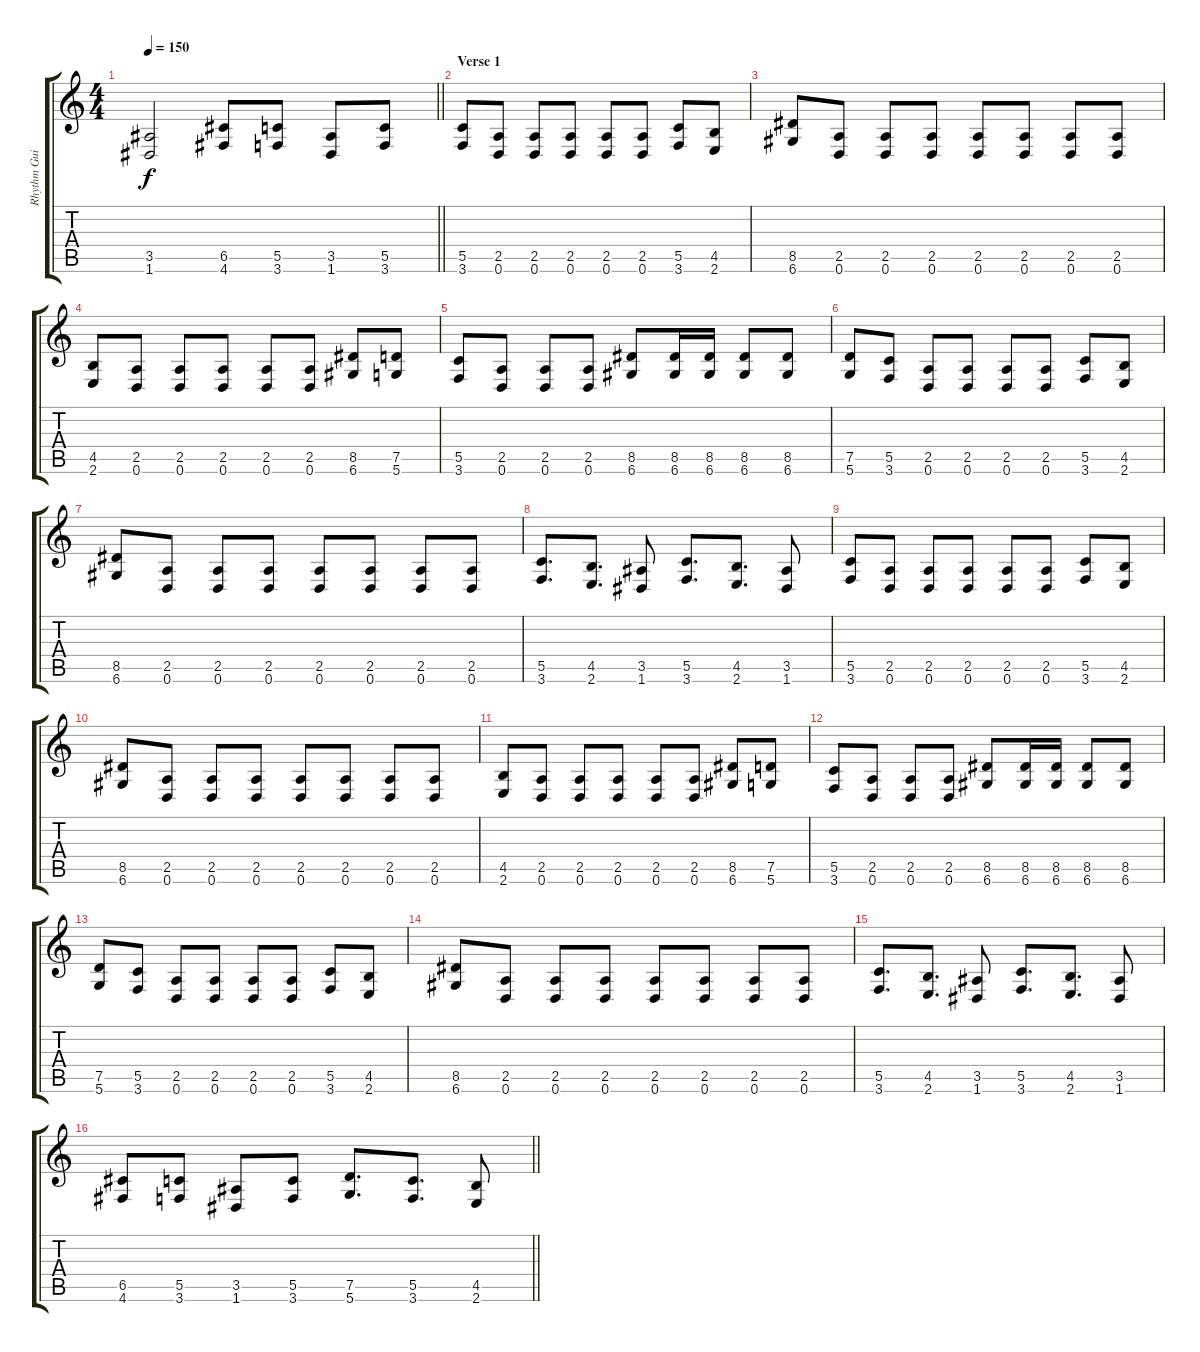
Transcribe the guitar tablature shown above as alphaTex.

\track ("Rhythm Guitar 1" "Rhythm Gui") {instrument distortionguitar}
\staff {score tabs}
\tuning (D4 A3 F3 C3 G2 D2) {hide}
\ts (4 4)
\tempo 150
\clef g2
\barLineRight lightlight
\ks c
(3.5 1.6).2{dy f} (6.5 4.6).8 (5.5 3.6).8 (3.5 1.6).8 (5.5 3.6).8 |
\section ("" "Verse 1")
(5.5 3.6).8 (2.5 0.6).8 (2.5 0.6).8 (2.5 0.6).8 (2.5 0.6).8 (2.5 0.6).8 (5.5 3.6).8 (4.5 2.6).8 |
(8.5 6.6).8 (2.5 0.6).8 (2.5 0.6).8 (2.5 0.6).8 (2.5 0.6).8 (2.5 0.6).8 (2.5 0.6).8 (2.5 0.6).8 |
(4.5 2.6).8 (2.5 0.6).8 (2.5 0.6).8 (2.5 0.6).8 (2.5 0.6).8 (2.5 0.6).8 (8.5 6.6).8 (7.5 5.6).8 |
(5.5 3.6).8 (2.5 0.6).8 (2.5 0.6).8 (2.5 0.6).8 (8.5 6.6).8 (8.5 6.6).16 (8.5 6.6).16 (8.5 6.6).8 (8.5 6.6).8 |
(7.5 5.6).8 (5.5 3.6).8 (2.5 0.6).8 (2.5 0.6).8 (2.5 0.6).8 (2.5 0.6).8 (5.5 3.6).8 (4.5 2.6).8 |
(8.5 6.6).8 (2.5 0.6).8 (2.5 0.6).8 (2.5 0.6).8 (2.5 0.6).8 (2.5 0.6).8 (2.5 0.6).8 (2.5 0.6).8 |
(5.5 3.6).8{d} (4.5 2.6).8{d} (3.5 1.6).8 (5.5 3.6).8{d} (4.5 2.6).8{d} (3.5 1.6).8 |
(5.5 3.6).8 (2.5 0.6).8 (2.5 0.6).8 (2.5 0.6).8 (2.5 0.6).8 (2.5 0.6).8 (5.5 3.6).8 (4.5 2.6).8 |
(8.5 6.6).8 (2.5 0.6).8 (2.5 0.6).8 (2.5 0.6).8 (2.5 0.6).8 (2.5 0.6).8 (2.5 0.6).8 (2.5 0.6).8 |
(4.5 2.6).8 (2.5 0.6).8 (2.5 0.6).8 (2.5 0.6).8 (2.5 0.6).8 (2.5 0.6).8 (8.5 6.6).8 (7.5 5.6).8 |
(5.5 3.6).8 (2.5 0.6).8 (2.5 0.6).8 (2.5 0.6).8 (8.5 6.6).8 (8.5 6.6).16 (8.5 6.6).16 (8.5 6.6).8 (8.5 6.6).8 |
(7.5 5.6).8 (5.5 3.6).8 (2.5 0.6).8 (2.5 0.6).8 (2.5 0.6).8 (2.5 0.6).8 (5.5 3.6).8 (4.5 2.6).8 |
(8.5 6.6).8 (2.5 0.6).8 (2.5 0.6).8 (2.5 0.6).8 (2.5 0.6).8 (2.5 0.6).8 (2.5 0.6).8 (2.5 0.6).8 |
(5.5 3.6).8{d} (4.5 2.6).8{d} (3.5 1.6).8 (5.5 3.6).8{d} (4.5 2.6).8{d} (3.5 1.6).8 |
\barLineRight lightlight
(6.5 4.6).8 (5.5 3.6).8 (3.5 1.6).8 (5.5 3.6).8 (7.5 5.6).8{d} (5.5 3.6).8{d} (4.5 2.6).8
